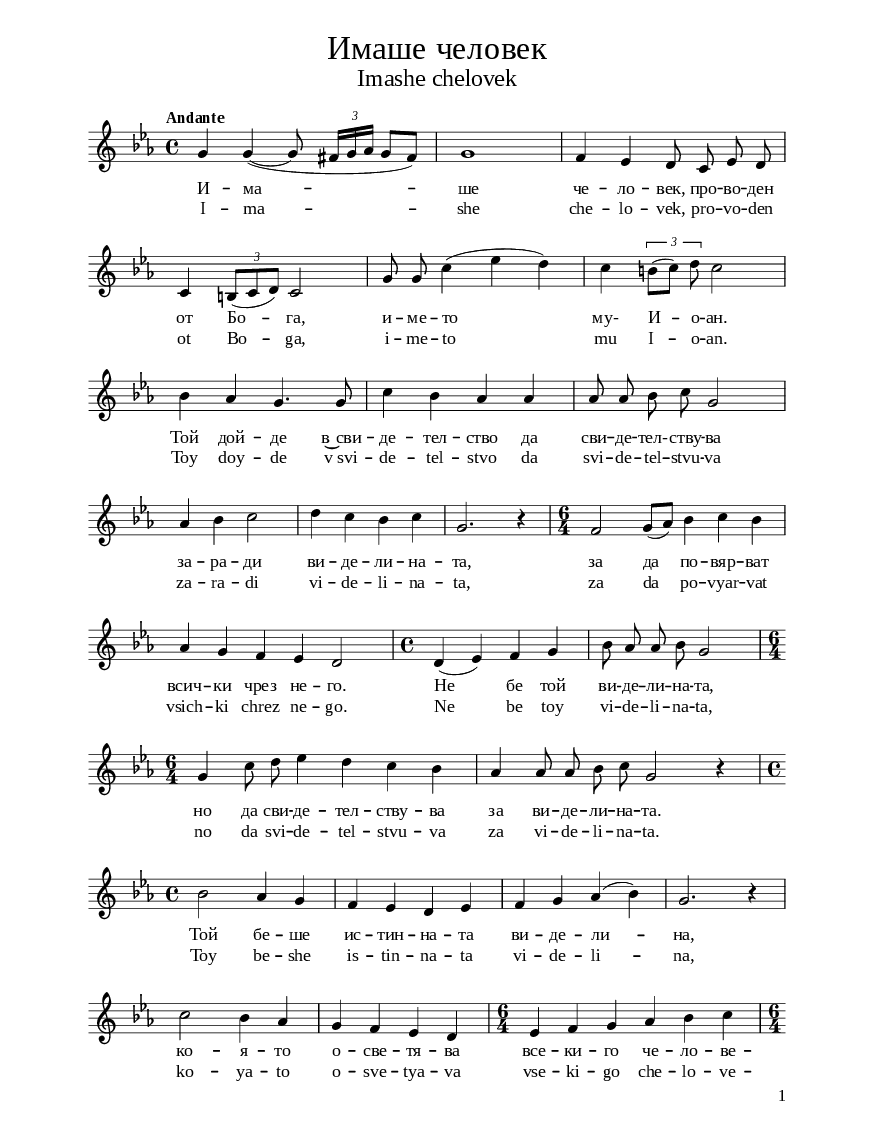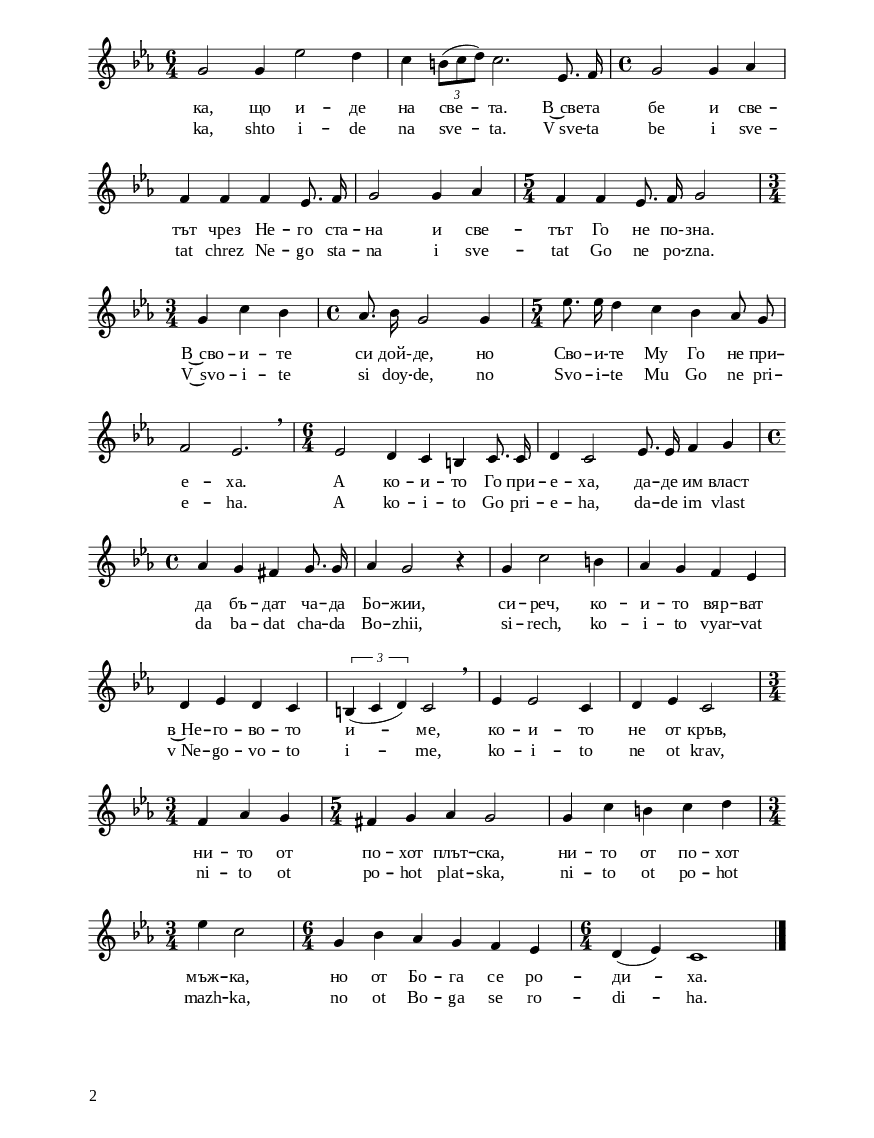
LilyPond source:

\version "2.24.0"

% include paper part and global functions
\include "include/globals.ily"

\bookpart {
  \include "include/bookpart-paper.ily"
  \score {
    \include "include/score-layout.ily"

    \new Voice \absolute {
      \clef treble
      \key c \minor
      \time 4/4
      \tempo "Andante"

      \autoBeamOff
      g'4  g' ( ~ g'8 \times 2/3  { fis'16 [g'16 as'] } g'8 [ fis'] ) | g'1 | f'4 es' d'8 c' es' d' \break |

      c'4  \times 2/3  { b8 ( [c' d'8] )  } c'2 | g'8 g' c''4 ( es'' d'' ) | \tupletUp c''4 \tuplet 3/2 { b'8 ([ c''] ) d''8 } c''2 \break \tupletNeutral |

      bes'4 as' g'4. g'8 | c''4 bes' as' as' | as'8 as' bes' c'' g'2 \break |

      as'4 bes' c''2 |  d''4 c'' bes' c'' | g'2. r4 |  \time 6/4  f'2 g'8 [( as' )] bes'4 c'' bes' \break |

      as'4 g' f' es' d'2 | \time 4/4  d'4 ( es' ) f' g' | bes'8 as' as' bes' g'2 \break |

      \time 6/4  g'4 c''8 d'' es''4 d'' c'' bes' | as'4 as'8 as' bes' c'' g'2 r4 \break |

      \time 4/4  bes'2 as'4 g' | f'4 es' d' es' | f'4 g' as' ( bes' ) | g'2. r4 \break |

      c''2 bes'4 as' | g'4 f' es' d' | \time 6/4  es'4 f' g' as' bes' c'' | \break

      \time 6/4  g'2 g'4 es''2 d''4 | c''4  \times 2/3  { b'8 ( [c'' d''8] ) } c''2.  es'8. f'16 \noBeam | \time 4/4  g'2 g'4 as' \break |

      f'4 f' f' es'8. f'16 | g'2 g'4 as' | \time 5/4  f'4 f' es'8. f'16 g'2 \break |

      \time 3/4  g'4 c'' bes' | \time 4/4  as'8. bes'16 g'2 g'4 | \time 5/4  es''8. es''16 d''4 c'' bes' as'8 g' \break |

      f'2 es'2. \breathe | \time 6/4  es'2 d'4 c' b c'8. c'16 | d'4 c'2 es'8. es'16 f'4 g' \break |

      \time 4/4  as'4 g' fis' g'8. g'16 \noBeam | as'4 g'2 r4 | g'4 c''2 b'4 | as'4 g' f' es' \break |

      d'4 es' d' c' | \times 2/3  { b4 ( c'4 d' )} c'2 \breathe | es'4 es'2 c'4 | d'4 es' c'2 \break |

      \time 3/4  f'4 as' g' | \time 5/4  fis'4 g' as' g'2 | g'4 c'' b' c'' d'' \break |

      \time 3/4  es''4 c''2 | \time 6/4  g'4 bes' as' g' f' es' | \time 6/4  d'4 ( es' ) c'1 | \bar "|."
    }

    \addlyrics {
      И -- ма --
      ше че -- ло -- век, про -- во -- ден от Бо --
      га, и -- ме -- то му- И -- о -- ан. Той дой --
      де в~сви -- де -- тел -- ство да сви -- де -- "тел-"
      -- ству -- ва за -- ра -- ди ви -- де -- ли -- на
      -- та, за да по -- вяр -- ват всич -- ки чрез не
      -- го. Не бе той ви -- де -- ли -- на -- та, но
      да сви -- де -- тел -- ству -- ва за ви -- де --
      ли -- на -- та. Той бе -- ше ис -- тин -- на --
      та ви -- де -- ли -- на, ко -- я -- то о -- све
      -- тя -- ва все -- ки -- го че -- ло -- ве -- ка,
      що и -- де на све -- та. В~све -- та бе и све
      -- тът чрез Не -- го ста -- на и све -- тът Го
      не "по-" -- зна. В~сво -- и -- те си "дой-" -- де, но
      Сво -- и -- те Му Го не при -- е -- ха. А ко
      -- и -- то Го при -- е -- ха, да -- де им власт
      да бъ -- дат ча -- да Бо -- жии, си -- реч, ко
      -- и -- то вяр -- ват в~Не -- го -- во -- то и --
      ме, ко -- и -- то не от кръв, ни -- то от по
      -- хот плът -- ска, ни -- то от по -- хот мъж --
      ка, но от Бо -- га се ро -- ди -- ха.}
      \addlyrics {
        I -- ma --
        she che -- lo -- vek, pro -- vo -- den ot Bo --
        ga, i -- me -- to mu I -- o -- an. Toy doy --
        de v_svi -- de -- tel -- stvo da svi -- de -- tel
        -- stvu -- va za -- ra -- di vi -- de -- li -- na
        -- ta, za da po -- vyar -- vat vsich -- ki chrez ne
        -- go. Ne be toy vi -- de -- li -- na -- ta, no
        da svi -- de -- tel -- stvu -- va za vi -- de --
        li -- na -- ta. Toy be -- she is -- tin -- na --
        ta vi -- de -- li -- na, ko -- ya -- to o -- sve
        -- tya -- va vse -- ki -- go che -- lo -- ve -- ka,
        shto i -- de na sve -- ta. V_sve -- ta be i sve
        -- tat chrez Ne -- go sta -- na i sve -- tat Go
        ne po -- zna. V~svo -- i -- te si doy -- de, no
        Svo -- i -- te Mu Go ne pri -- e -- ha. A ko
        -- i -- to Go pri -- e -- ha, da -- de im vlast
        da ba -- dat cha -- da Bo -- zhii, si -- rech, ko
        -- i -- to vyar -- vat v_Ne -- go -- vo -- to i --
        me, ko -- i -- to ne ot krav, ni -- to ot po
        -- hot plat -- ska, ni -- to ot po -- hot mazh --
        ka, no ot Bo -- ga se ro -- di -- ha.}

        \header {
          title = \titleFunc "Имаше человек" "Imashe chelovek"
        }

        \midi{}

      } % score


      \pageBreak
      % include foreign translation(s) of the song
      \version "2.20.0"

\markup \fill-line { \fontsize #6 "Da war ein Mensch" }
\markup \null
\markup \null
\markup \fontsize #+2.5 {
    \hspace #12
    \override #'(baseline-skip . 2)
    
        \column {

     \line { " " } 
     
    \line { " " Da war ein Mensch, von Gott gesandt,  }

\line { " " sein Name: Johannes. }

\line { " " Dieser kam zum Zeugnis,  }

\line { " " dass er zeugte von dem Licht, }

\line { " " damit alle durch ihn glaubten. }

\line { " " Er war nicht das Licht,  }

\line { " " sondern er kam, dass er zeugte von dem Licht. }

\line { " " Er war das wahrhaftige Licht,  }

\line { " " das jeden Menschen erleuchtet, }

\line { " " der in die Welt kommt. }

\line { " " Er war in der Welt }

\line { " " und die Welt wurde durch ihn }

\line { " " und die Welt kannte ihn nicht. }

\line { " " Er kam in das Seine }

\line { " " und die Seinen nahmen ihn nicht an; }

\line { " " so viele ihn aber aufnahmen, denen gab er Macht, }

\line { " " Kinder Gottes zu werden, }

\line { " " denen, die an seinen Namen glauben; }

\line { " " die nicht aus Geblüt,  }

\line { " " auch nicht aus dem Willen des Fleisches,  }

\line { " " auch nicht aus dem Willen des Mannes,  }

\line { " " sondern aus Gott geboren sind.  }
     
    }
}
%}
   
 
 


 
    
   
    
 
%--------------------------------------------------------------------- 


    } % bookpart
